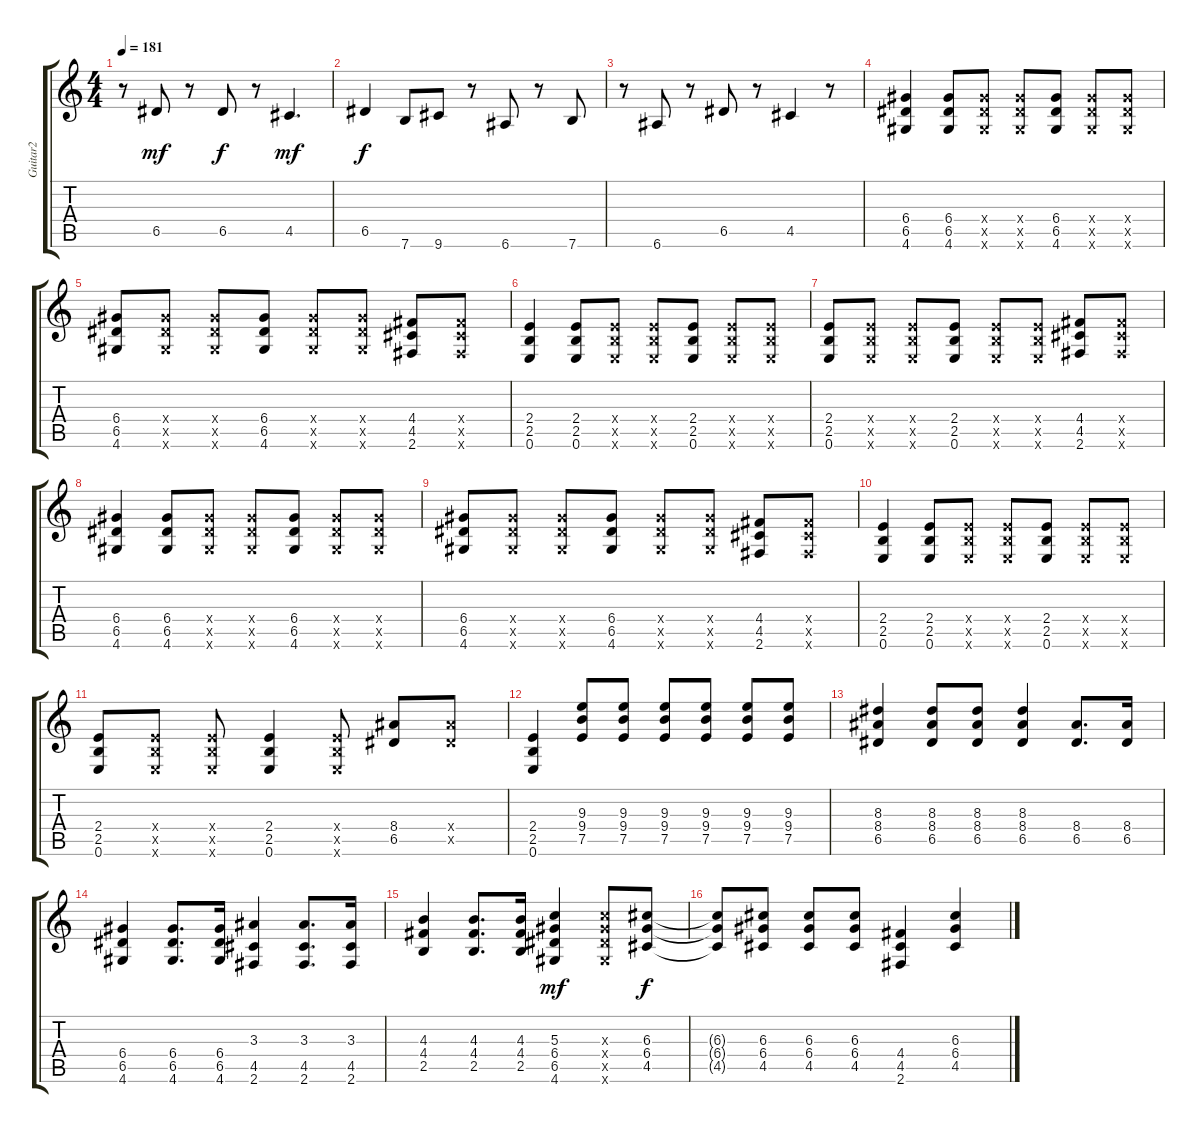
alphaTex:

\track ("Guitar2" "Guitar2") {instrument overdrivenguitar}
\staff {score tabs}
\tuning (E4 B3 G3 D3 A2 E2) {hide}
\ts (4 4)
\tempo 181
\clef g2
\ks c
r.8{dy mf} 6.5.8 r.8 6.5.8{dy f} r.8 4.5.4{d dy mf} |
6.5.4{dy f} 7.6.8 9.6.8 r.8 6.6.8 r.8 7.6.8 |
r.8 6.6.8 r.8 6.5.8 r.8 4.5.4 r.8 |
(6.4 6.5 4.6).4 (6.4 6.5 4.6).8 (6.4{x} 6.5{x} 4.6{x}).8 (6.4{x} 6.5{x} 4.6{x}).8 (6.4 6.5 4.6).8 (6.4{x} 6.5{x} 4.6{x}).8 (6.4{x} 6.5{x} 4.6{x}).8 |
(6.4 6.5 4.6).8 (6.4{x} 6.5{x} 4.6{x}).8 (6.4{x} 6.5{x} 4.6{x}).8 (6.4 6.5 4.6).8 (6.4{x} 6.5{x} 4.6{x}).8 (6.4{x} 6.5{x} 4.6{x}).8 (4.4 4.5 2.6).8 (4.4{x} 4.5{x} 2.6{x}).8 |
(2.4 2.5 0.6).4 (2.4 2.5 0.6).8 (2.4{x} 2.5{x} 0.6{x}).8 (2.4{x} 2.5{x} 0.6{x}).8 (2.4 2.5 0.6).8 (2.4{x} 2.5{x} 0.6{x}).8 (2.4{x} 2.5{x} 0.6{x}).8 |
(2.4 2.5 0.6).8 (2.4{x} 2.5{x} 0.6{x}).8 (2.4{x} 2.5{x} 0.6{x}).8 (2.4 2.5 0.6).8 (2.4{x} 2.5{x} 0.6{x}).8 (2.4{x} 2.5{x} 0.6{x}).8 (4.4 4.5 2.6).8 (4.4{x} 4.5{x} 2.6{x}).8 |
(6.4 6.5 4.6).4 (6.4 6.5 4.6).8 (6.4{x} 6.5{x} 4.6{x}).8 (6.4{x} 6.5{x} 4.6{x}).8 (6.4 6.5 4.6).8 (6.4{x} 6.5{x} 4.6{x}).8 (6.4{x} 6.5{x} 4.6{x}).8 |
(6.4 6.5 4.6).8 (6.4{x} 6.5{x} 4.6{x}).8 (6.4{x} 6.5{x} 4.6{x}).8 (6.4 6.5 4.6).8 (6.4{x} 6.5{x} 4.6{x}).8 (6.4{x} 6.5{x} 4.6{x}).8 (4.4 4.5 2.6).8 (4.4{x} 4.5{x} 2.6{x}).8 |
(2.4 2.5 0.6).4 (2.4 2.5 0.6).8 (2.4{x} 2.5{x} 0.6{x}).8 (2.4{x} 2.5{x} 0.6{x}).8 (2.4 2.5 0.6).8 (2.4{x} 2.5{x} 0.6{x}).8 (2.4{x} 2.5{x} 0.6{x}).8 |
(2.4 2.5 0.6).8 (2.4{x} 2.5{x} 0.6{x}).8 (2.4{x} 2.5{x} 0.6{x}).8 (2.4 2.5 0.6).4 (2.4{x} 2.5{x} 0.6{x}).8 (8.4 6.5).8 (8.4{x} 6.5{x}).8 |
(2.4 2.5 0.6).4 (9.3 9.4 7.5).8 (9.3 9.4 7.5).8 (9.3 9.4 7.5).8 (9.3 9.4 7.5).8 (9.3 9.4 7.5).8 (9.3 9.4 7.5).8 |
(8.3 8.4 6.5).4 (8.3 8.4 6.5).8 (8.3 8.4 6.5).8 (8.3 8.4 6.5).4 (8.4 6.5).8{d} (8.4 6.5).16 |
(6.4 6.5 4.6).4 (6.4 6.5 4.6).8{d} (6.4 6.5 4.6).16 (3.3 4.5 2.6).4 (3.3 4.5 2.6).8{d} (3.3 4.5 2.6).16 |
(4.3 4.4 2.5).4 (4.3 4.4 2.5).8{d} (4.3 4.4 2.5).16 (5.3 6.4 6.5 4.6).4{dy mf} (5.3{x} 6.4{x} 6.5{x} 4.6{x}).8 (6.3 6.4 4.5).8{dy f} |
(6.3{t} 6.4{t} 4.5{t}).8 (6.3 6.4 4.5).8 (6.3 6.4 4.5).8 (6.3 6.4 4.5).8 (4.4 4.5 2.6).4 (6.3 6.4 4.5).4
